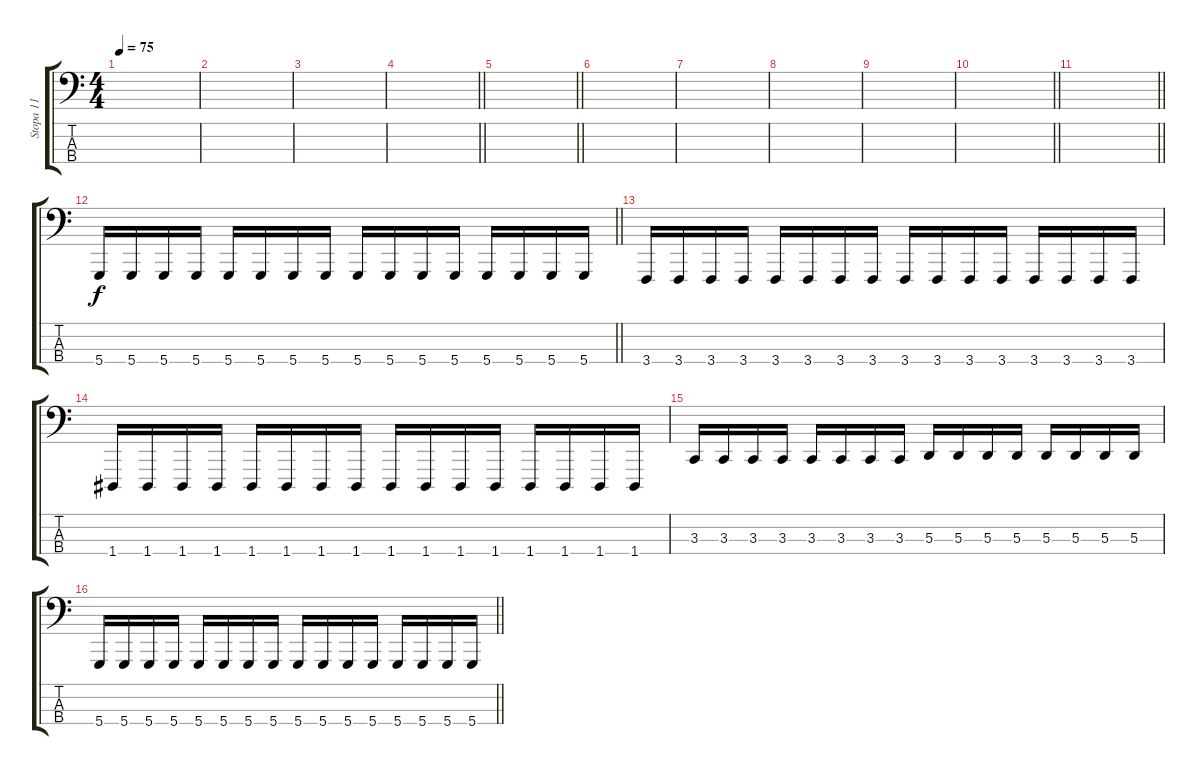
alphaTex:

\track ("Stopa 11" "Stopa 11") {instrument lead8bassandlead}
\staff {score tabs}
\tuning (G2 D2 A1 D1) {hide}
\ts (4 4)
\tempo 75
\clef f4
\ks c
|
|
|
\barLineRight lightlight
|
\section ("" "")
\barLineRight lightlight
|
|
|
|
|
\barLineRight lightlight
|
\barLineRight lightlight
|
\section ("" "")
\barLineRight lightlight
5.4.16 5.4.16 5.4.16 5.4.16 5.4.16 5.4.16 5.4.16 5.4.16 5.4.16 5.4.16 5.4.16 5.4.16 5.4.16 5.4.16 5.4.16 5.4.16 |
3.4.16 3.4.16 3.4.16 3.4.16 3.4.16 3.4.16 3.4.16 3.4.16 3.4.16 3.4.16 3.4.16 3.4.16 3.4.16 3.4.16 3.4.16 3.4.16 |
1.4.16 1.4.16 1.4.16 1.4.16 1.4.16 1.4.16 1.4.16 1.4.16 1.4.16 1.4.16 1.4.16 1.4.16 1.4.16 1.4.16 1.4.16 1.4.16 |
3.3.16 3.3.16 3.3.16 3.3.16 3.3.16 3.3.16 3.3.16 3.3.16 5.3.16 5.3.16 5.3.16 5.3.16 5.3.16 5.3.16 5.3.16 5.3.16 |
\barLineRight lightlight
5.4.16 5.4.16 5.4.16 5.4.16 5.4.16 5.4.16 5.4.16 5.4.16 5.4.16 5.4.16 5.4.16 5.4.16 5.4.16 5.4.16 5.4.16 5.4.16
